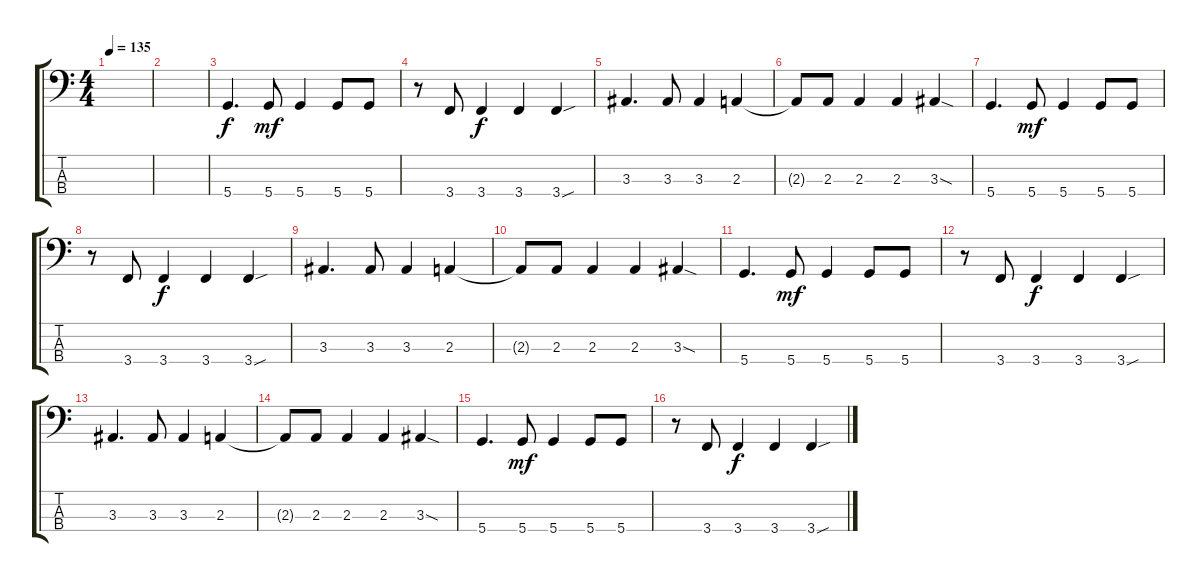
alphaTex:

\track (" " " ") {instrument electricbassfinger}
\staff {score tabs}
\tuning (F2 C2 G1 D1) {hide}
\ts (4 4)
\tempo 135
\clef f4
\ks c
|
|
5.4.4{d} 5.4.8{dy mf} 5.4.4 5.4.8 5.4.8 |
r.8 3.4.8 3.4.4{dy f} 3.4.4 3.4{sou}.4 |
3.3.4{d} 3.3.8 3.3.4 2.3.4 |
2.3{t}.8 2.3.8 2.3.4 2.3.4 3.3{sod}.4 |
5.4.4{d} 5.4.8{dy mf} 5.4.4 5.4.8 5.4.8 |
r.8 3.4.8 3.4.4{dy f} 3.4.4 3.4{sou}.4 |
3.3.4{d} 3.3.8 3.3.4 2.3.4 |
2.3{t}.8 2.3.8 2.3.4 2.3.4 3.3{sod}.4 |
5.4.4{d} 5.4.8{dy mf} 5.4.4 5.4.8 5.4.8 |
r.8 3.4.8 3.4.4{dy f} 3.4.4 3.4{sou}.4 |
3.3.4{d} 3.3.8 3.3.4 2.3.4 |
2.3{t}.8 2.3.8 2.3.4 2.3.4 3.3{sod}.4 |
5.4.4{d} 5.4.8{dy mf} 5.4.4 5.4.8 5.4.8 |
r.8 3.4.8 3.4.4{dy f} 3.4.4 3.4{sou}.4
